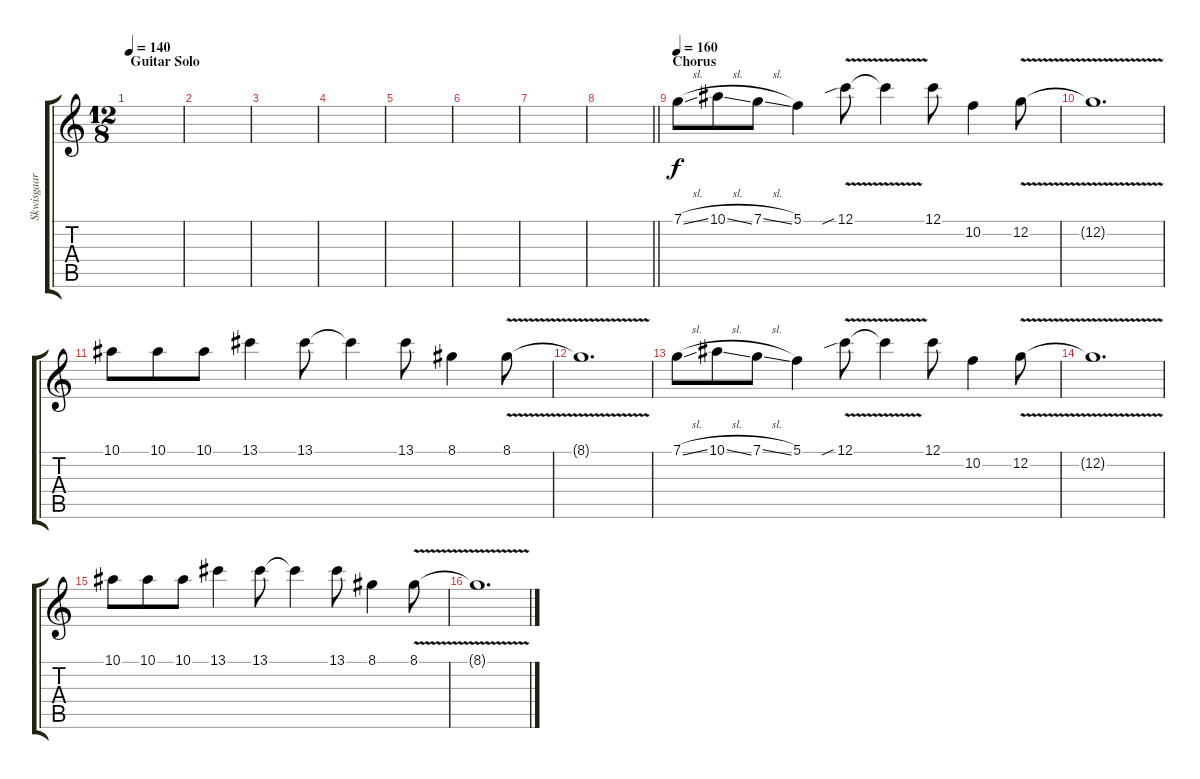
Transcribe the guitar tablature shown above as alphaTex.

\track ("Skwisgaar Skwigelf (Harmony Guitar 1)" "Skwisgaar ") {instrument distortionguitar}
\staff {score tabs}
\tuning (C4 G3 Eb3 Bb2 F2 C2) {hide}
\ts (12 8)
\section ("" "Guitar Solo")
\tempo 140
\clef g2
\ks c
|
|
|
|
|
|
|
\barLineRight lightlight
|
\section ("" "Chorus")
\tempo 160
7.1{sl}.8 10.1{sl}.8 7.1{sl}.8 5.1.4 12.1{v sib}.8 12.1{t}.4 12.1.8 10.2.4 12.2{v}.8 |
12.2{t}.1{d} |
10.1.8 10.1.8 10.1.8 13.1.4 13.1.8 13.1{t}.4 13.1.8 8.1.4 8.1{v}.8 |
8.1{t}.1{d} |
7.1{sl}.8 10.1{sl}.8 7.1{sl}.8 5.1.4 12.1{v sib}.8 12.1{t}.4 12.1.8 10.2.4 12.2{v}.8 |
12.2{t}.1{d} |
10.1.8 10.1.8 10.1.8 13.1.4 13.1.8 13.1{t}.4 13.1.8 8.1.4 8.1{v}.8 |
8.1{t}.1{d}
